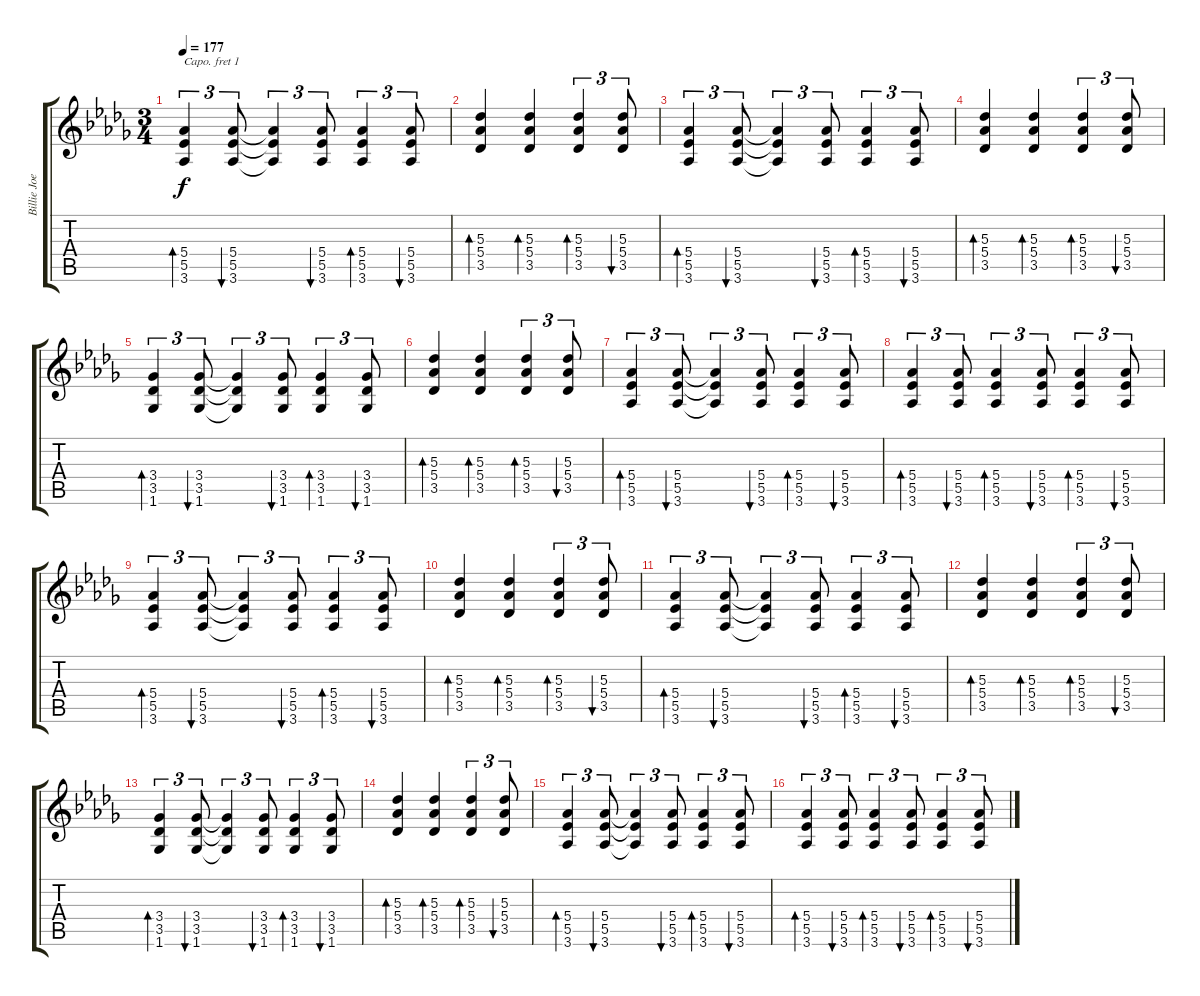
\track ("Billie Joe Acoustic" "Billie Joe") {instrument acousticguitarsteel}
\staff {score tabs}
\capo 1
\tuning (E4 B3 G3 D3 A2 E2) {hide}
\ts (3 4)
\tempo 177
\clef g2
\ks db
(5.4 5.5 3.6).4{tu (3 2) bd 60 dy f} (5.4 5.5 3.6).8{tu (3 2) bu 60} (5.4{t} 5.5{t} 3.6{t}).4{tu (3 2)} (5.4 5.5 3.6).8{tu (3 2) bu 60} (5.4 5.5 3.6).4{tu (3 2) bd 60} (5.4 5.5 3.6).8{tu (3 2) bu 60} |
(5.3 5.4 3.5).4{bd 60} (5.3 5.4 3.5).4{bd 60} (5.3 5.4 3.5).4{tu (3 2) bd 60} (5.3 5.4 3.5).8{tu (3 2) bu 60} |
(5.4 5.5 3.6).4{tu (3 2) bd 60} (5.4 5.5 3.6).8{tu (3 2) bu 60} (5.4{t} 5.5{t} 3.6{t}).4{tu (3 2)} (5.4 5.5 3.6).8{tu (3 2) bu 60} (5.4 5.5 3.6).4{tu (3 2) bd 60} (5.4 5.5 3.6).8{tu (3 2) bu 60} |
(5.3 5.4 3.5).4{bd 60} (5.3 5.4 3.5).4{bd 60} (5.3 5.4 3.5).4{tu (3 2) bd 60} (5.3 5.4 3.5).8{tu (3 2) bu 60} |
(3.4 3.5 1.6).4{tu (3 2) bd 60} (3.4 3.5 1.6).8{tu (3 2) bu 60} (3.4{t} 3.5{t} 1.6{t}).4{tu (3 2)} (3.4 3.5 1.6).8{tu (3 2) bu 60} (3.4 3.5 1.6).4{tu (3 2) bd 60} (3.4 3.5 1.6).8{tu (3 2) bu 60} |
(5.3 5.4 3.5).4{bd 60} (5.3 5.4 3.5).4{bd 60} (5.3 5.4 3.5).4{tu (3 2) bd 60} (5.3 5.4 3.5).8{tu (3 2) bu 60} |
(5.4 5.5 3.6).4{tu (3 2) bd 60} (5.4 5.5 3.6).8{tu (3 2) bu 60} (5.4{t} 5.5{t} 3.6{t}).4{tu (3 2)} (5.4 5.5 3.6).8{tu (3 2) bu 60} (5.4 5.5 3.6).4{tu (3 2) bd 60} (5.4 5.5 3.6).8{tu (3 2) bu 60} |
(5.4 5.5 3.6).4{tu (3 2) bd 60} (5.4 5.5 3.6).8{tu (3 2) bu 60} (5.4 5.5 3.6).4{tu (3 2) bd 60} (5.4 5.5 3.6).8{tu (3 2) bu 60} (5.4 5.5 3.6).4{tu (3 2) bd 60} (5.4 5.5 3.6).8{tu (3 2) bu 60} |
(5.4 5.5 3.6).4{tu (3 2) bd 60} (5.4 5.5 3.6).8{tu (3 2) bu 60} (5.4{t} 5.5{t} 3.6{t}).4{tu (3 2)} (5.4 5.5 3.6).8{tu (3 2) bu 60} (5.4 5.5 3.6).4{tu (3 2) bd 60} (5.4 5.5 3.6).8{tu (3 2) bu 60} |
(5.3 5.4 3.5).4{bd 60} (5.3 5.4 3.5).4{bd 60} (5.3 5.4 3.5).4{tu (3 2) bd 60} (5.3 5.4 3.5).8{tu (3 2) bu 60} |
(5.4 5.5 3.6).4{tu (3 2) bd 60} (5.4 5.5 3.6).8{tu (3 2) bu 60} (5.4{t} 5.5{t} 3.6{t}).4{tu (3 2)} (5.4 5.5 3.6).8{tu (3 2) bu 60} (5.4 5.5 3.6).4{tu (3 2) bd 60} (5.4 5.5 3.6).8{tu (3 2) bu 60} |
(5.3 5.4 3.5).4{bd 60} (5.3 5.4 3.5).4{bd 60} (5.3 5.4 3.5).4{tu (3 2) bd 60} (5.3 5.4 3.5).8{tu (3 2) bu 60} |
(3.4 3.5 1.6).4{tu (3 2) bd 60} (3.4 3.5 1.6).8{tu (3 2) bu 60} (3.4{t} 3.5{t} 1.6{t}).4{tu (3 2)} (3.4 3.5 1.6).8{tu (3 2) bu 60} (3.4 3.5 1.6).4{tu (3 2) bd 60} (3.4 3.5 1.6).8{tu (3 2) bu 60} |
(5.3 5.4 3.5).4{bd 60} (5.3 5.4 3.5).4{bd 60} (5.3 5.4 3.5).4{tu (3 2) bd 60} (5.3 5.4 3.5).8{tu (3 2) bu 60} |
(5.4 5.5 3.6).4{tu (3 2) bd 60} (5.4 5.5 3.6).8{tu (3 2) bu 60} (5.4{t} 5.5{t} 3.6{t}).4{tu (3 2)} (5.4 5.5 3.6).8{tu (3 2) bu 60} (5.4 5.5 3.6).4{tu (3 2) bd 60} (5.4 5.5 3.6).8{tu (3 2) bu 60} |
(5.4 5.5 3.6).4{tu (3 2) bd 60} (5.4 5.5 3.6).8{tu (3 2) bu 60} (5.4 5.5 3.6).4{tu (3 2) bd 60} (5.4 5.5 3.6).8{tu (3 2) bu 60} (5.4 5.5 3.6).4{tu (3 2) bd 60} (5.4 5.5 3.6).8{tu (3 2) bu 60}
